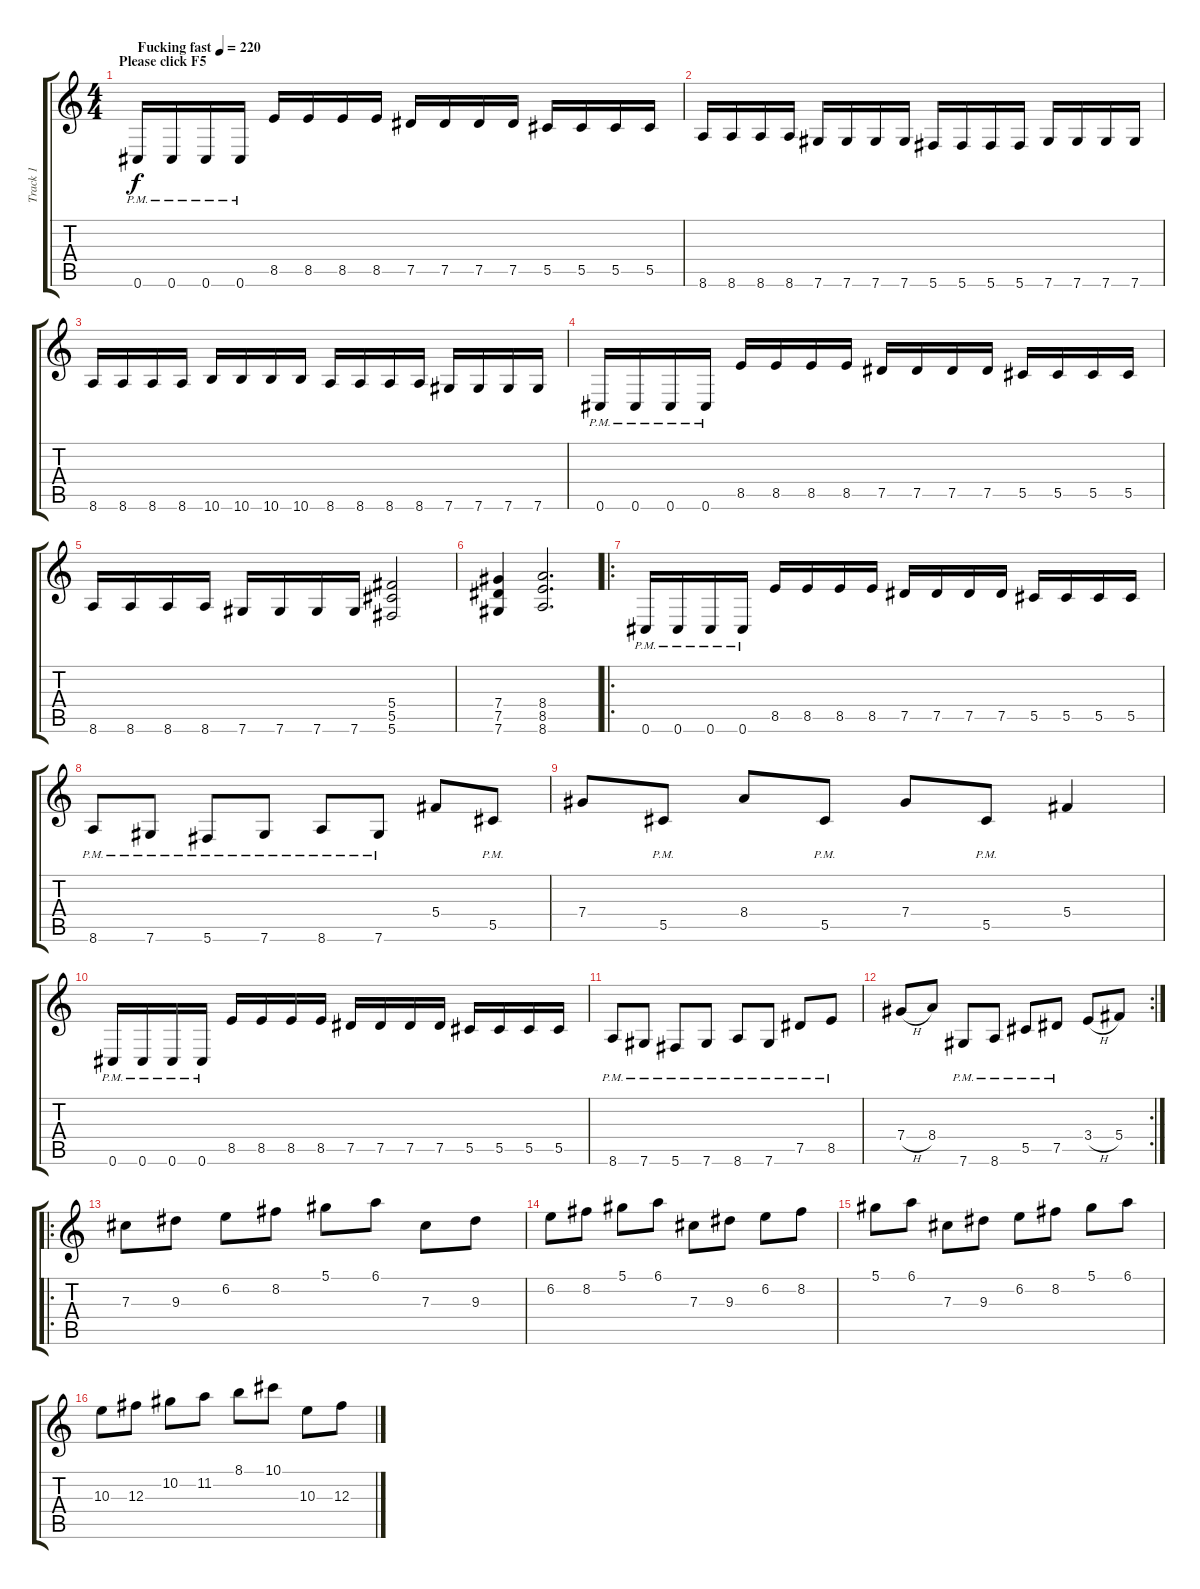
\track ("Track 1" "Track 1") {instrument distortionguitar}
\staff {score tabs}
\tuning (Eb4 Bb3 Gb3 Db3 Ab2 Db2) {hide}
\ts (4 4)
\section ("" "Please click F5")
\tempo (220 "Fucking fast")
\clef g2
\ks c
0.6{pm}.16{dy f instrument distortionguitar} 0.6{pm}.16 0.6{pm}.16 0.6{pm}.16 8.5.16 8.5.16 8.5.16 8.5.16 7.5.16 7.5.16 7.5.16 7.5.16 5.5.16 5.5.16 5.5.16 5.5.16 |
8.6.16 8.6.16 8.6.16 8.6.16 7.6.16 7.6.16 7.6.16 7.6.16 5.6.16 5.6.16 5.6.16 5.6.16 7.6.16 7.6.16 7.6.16 7.6.16 |
8.6.16 8.6.16 8.6.16 8.6.16 10.6.16 10.6.16 10.6.16 10.6.16 8.6.16 8.6.16 8.6.16 8.6.16 7.6.16 7.6.16 7.6.16 7.6.16 |
0.6{pm}.16 0.6{pm}.16 0.6{pm}.16 0.6{pm}.16 8.5.16 8.5.16 8.5.16 8.5.16 7.5.16 7.5.16 7.5.16 7.5.16 5.5.16 5.5.16 5.5.16 5.5.16 |
8.6.16 8.6.16 8.6.16 8.6.16 7.6.16 7.6.16 7.6.16 7.6.16 (5.4 5.5 5.6).2 |
(7.4 7.5 7.6).4 (8.4 8.5 8.6).2{d} |
\ro
0.6{pm}.16 0.6{pm}.16 0.6{pm}.16 0.6{pm}.16 8.5.16 8.5.16 8.5.16 8.5.16 7.5.16 7.5.16 7.5.16 7.5.16 5.5.16 5.5.16 5.5.16 5.5.16 |
8.6{pm}.8 7.6{pm}.8 5.6{pm}.8 7.6{pm}.8 8.6{pm}.8 7.6{pm}.8 5.4.8 5.5{pm}.8 |
7.4.8 5.5{pm}.8 8.4.8 5.5{pm}.8 7.4.8 5.5{pm}.8 5.4.4 |
0.6{pm}.16 0.6{pm}.16 0.6{pm}.16 0.6{pm}.16 8.5.16 8.5.16 8.5.16 8.5.16 7.5.16 7.5.16 7.5.16 7.5.16 5.5.16 5.5.16 5.5.16 5.5.16 |
8.6{pm}.8 7.6{pm}.8 5.6{pm}.8 7.6{pm}.8 8.6{pm}.8 7.6{pm}.8 7.5{pm}.8 8.5{pm}.8 |
\rc 2
7.4{h}.8 8.4.8 7.6{pm}.8 8.6{pm}.8 5.5{pm}.8 7.5{pm}.8 3.4{h}.8 5.4.8 |
\ro
7.3.8 9.3.8 6.2.8 8.2.8 5.1.8 6.1.8 7.3.8 9.3.8 |
6.2.8 8.2.8 5.1.8 6.1.8 7.3.8 9.3.8 6.2.8 8.2.8 |
5.1.8 6.1.8 7.3.8 9.3.8 6.2.8 8.2.8 5.1.8 6.1.8 |
10.3.8 12.3.8 10.2.8 11.2.8 8.1.8 10.1.8 10.3.8 12.3.8
